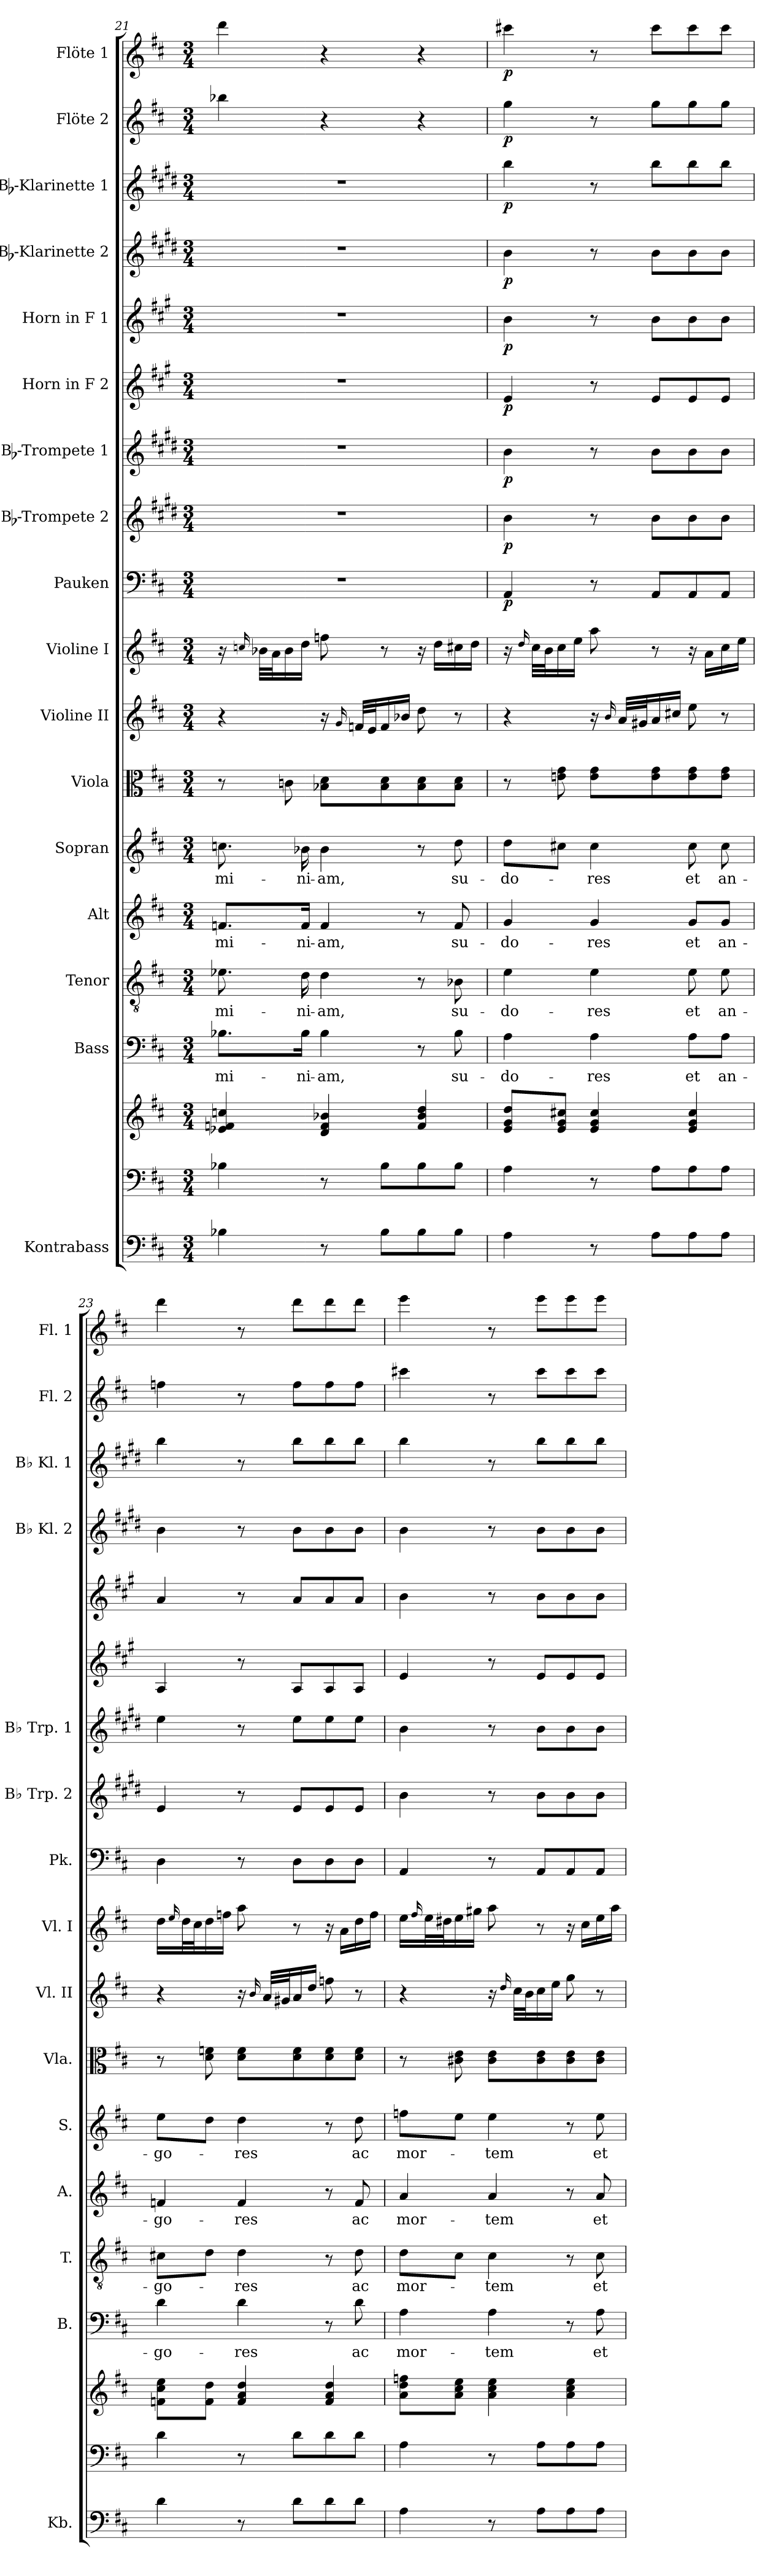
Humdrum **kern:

**kern	**kern	**kern	**kern	**text	**kern	**text	**kern	**text	**kern	**text	**kern	**kern	**kern	**kern	**dynam	**kern	**dynam	**kern	**dynam	**kern	**dynam	**kern	**dynam	**kern	**dynam	**kern	**dynam	**kern	**dynam	**kern	**dynam
*part18	*part17	*part17	*part16	*part16	*part15	*part15	*part14	*part14	*part13	*part13	*part12	*part11	*part10	*part9	*part9	*part8	*part8	*part7	*part7	*part6	*part6	*part5	*part5	*part4	*part4	*part3	*part3	*part2	*part2	*part1	*part1
*staff19	*staff18	*staff17	*staff16	*staff16	*staff15	*staff15	*staff14	*staff14	*staff13	*staff13	*staff12	*staff11	*staff10	*staff9	*staff9	*staff8	*staff8	*staff7	*staff7	*staff6	*staff6	*staff5	*staff5	*staff4	*staff4	*staff3	*staff3	*staff2	*staff2	*staff1	*staff1
*I"Kontrabass	*	*	*I"Bass	*	*I"Tenor	*	*I"Alt	*	*I"Sopran	*	*I"Viola	*I"Violine II	*I"Violine I	*I"Pauken	*	*I"Bb-Trompete 2	*	*I"Bb-Trompete 1	*	*I"Horn in F 2	*	*I"Horn in F 1	*	*I"Bb-Klarinette 2	*	*I"Bb-Klarinette 1	*	*I"Flöte 2	*	*I"Flöte 1	*
*I'Kb.	*	*	*I'B.	*	*I'T.	*	*I'A.	*	*I'S.	*	*I'Vla.	*I'Vl. II	*I'Vl. I	*I'Pk.	*	*I'Bb Trp. 2	*	*I'Bb Trp. 1	*	*	*	*	*	*I'Bb Kl. 2	*	*I'Bb Kl. 1	*	*I'Fl. 2	*	*I'Fl. 1	*
*clefF4	*clefF4	*clefG2	*clefF4	*	*clefGv2	*	*clefG2	*	*clefG2	*	*clefC3	*clefG2	*clefG2	*clefF4	*	*clefG2	*	*clefG2	*	*clefG2	*	*clefG2	*	*clefG2	*	*clefG2	*	*clefG2	*	*clefG2	*
*ITrd7c12	*	*	*	*	*	*	*	*	*	*	*	*	*	*	*	*ITrd1c2	*	*ITrd1c2	*	*ITrd4c7	*	*ITrd4c7	*	*ITrd1c2	*	*ITrd1c2	*	*	*	*	*
*k[f#c#]	*k[f#c#]	*k[f#c#]	*k[f#c#]	*	*k[f#c#]	*	*k[f#c#]	*	*k[f#c#]	*	*k[f#c#]	*k[f#c#]	*k[f#c#]	*k[f#c#]	*	*k[f#c#]	*	*k[f#c#]	*	*k[f#c#]	*	*k[f#c#]	*	*k[f#c#]	*	*k[f#c#]	*	*k[f#c#]	*	*k[f#c#]	*
*D:	*D:	*D:	*D:	*	*D:	*	*D:	*	*D:	*	*D:	*D:	*D:	*D:	*	*D:	*	*D:	*	*D:	*	*D:	*	*D:	*	*D:	*	*D:	*	*D:	*
*M3/4	*M3/4	*M3/4	*M3/4	*	*M3/4	*	*M3/4	*	*M3/4	*	*M3/4	*M3/4	*M3/4	*M3/4	*	*M3/4	*	*M3/4	*	*M3/4	*	*M3/4	*	*M3/4	*	*M3/4	*	*M3/4	*	*M3/4	*
=21	=21	=21	=21	=21	=21	=21	=21	=21	=21	=21	=21	=21	=21	=21	=21	=21	=21	=21	=21	=21	=21	=21	=21	=21	=21	=21	=21	=21	=21	=21	=21
!	!	!	!	!LO:LY:b	!	!LO:LY:b	!	!LO:LY:b	!	!LO:LY:b	!	!	!	!	!	!	!	!	!	!	!	!	!	!	!	!	!	!	!	!	!
4BB-X\	4B-X\	4e-X/ 4fn/ 4ccn/	8.B-X\L	-mi-	8.e-X\	-mi-	8.fn/L	-mi-	8.ccn\	-mi-	8r	4r	16r	2.r	.	2.r	.	2.r	.	2.r	.	2.r	.	2.r	.	2.r	.	4bb-X\	.	4ddd\	.
.	.	.	.	.	.	.	.	.	.	.	.	.	16qqccn/	.	.	.	.	.	.	.	.	.	.	.	.	.	.	.	.	.	.
.	.	.	.	.	.	.	.	.	.	.	.	.	32b-X\LLL	.	.	.	.	.	.	.	.	.	.	.	.	.	.	.	.	.	.
.	.	.	.	.	.	.	.	.	.	.	.	.	32a\J	.	.	.	.	.	.	.	.	.	.	.	.	.	.	.	.	.	.
.	.	.	.	.	.	.	.	.	.	.	8cn\	.	16b-\	.	.	.	.	.	.	.	.	.	.	.	.	.	.	.	.	.	.
!	!	!	!	!LO:LY:b	!	!LO:LY:b	!	!LO:LY:b	!	!LO:LY:b	!	!	!	!	!	!	!	!	!	!	!	!	!	!	!	!	!	!	!	!	!
.	.	.	16B-\Jk	-ni-	16d\	-ni-	16f/Jk	-ni-	16b-X\	-ni-	.	.	16dd\JJ	.	.	.	.	.	.	.	.	.	.	.	.	.	.	.	.	.	.
!	!	!	!	!LO:LY:b	!	!LO:LY:b	!	!LO:LY:b	!	!LO:LY:b	!	!	!	!	!	!	!	!	!	!	!	!	!	!	!	!	!	!	!	!	!
8r	8r	4d/ 4f/ 4b-X/	4B-\	-am,	4d\	-am,	4f/	-am,	4b-\	-am,	8B-X\ 8d\L	16r	8ffn\	.	.	.	.	.	.	.	.	.	.	.	.	.	.	4r	.	4r	.
.	.	.	.	.	.	.	.	.	.	.	.	16qqg/	.	.	.	.	.	.	.	.	.	.	.	.	.	.	.	.	.	.	.
.	.	.	.	.	.	.	.	.	.	.	.	32fn/LLL	.	.	.	.	.	.	.	.	.	.	.	.	.	.	.	.	.	.	.
.	.	.	.	.	.	.	.	.	.	.	.	32e/J	.	.	.	.	.	.	.	.	.	.	.	.	.	.	.	.	.	.	.
8BB-\L	8B-\L	.	.	.	.	.	.	.	.	.	8B-\ 8d\	16f/	8r	.	.	.	.	.	.	.	.	.	.	.	.	.	.	.	.	.	.
.	.	.	.	.	.	.	.	.	.	.	.	16b-X/JJ	.	.	.	.	.	.	.	.	.	.	.	.	.	.	.	.	.	.	.
8BB-\	8B-\	4f/ 4b-/ 4dd/	8r	.	8r	.	8r	.	8r	.	8B-\ 8d\	8dd\	16r	.	.	.	.	.	.	.	.	.	.	.	.	.	.	4r	.	4r	.
.	.	.	.	.	.	.	.	.	.	.	.	.	16dd\LL	.	.	.	.	.	.	.	.	.	.	.	.	.	.	.	.	.	.
!	!	!	!	!LO:LY:b	!	!LO:LY:b	!	!LO:LY:b	!	!LO:LY:b	!	!	!	!	!	!	!	!	!	!	!	!	!	!	!	!	!	!	!	!	!
8BB-\J	8B-\J	.	8B-\	su-	8B-X\	su-	8f/	su-	8dd\	su-	8B-\ 8d\J	8r	16cc#X\	.	.	.	.	.	.	.	.	.	.	.	.	.	.	.	.	.	.
.	.	.	.	.	.	.	.	.	.	.	.	.	16dd\JJ	.	.	.	.	.	.	.	.	.	.	.	.	.	.	.	.	.	.
=22	=22	=22	=22	=22	=22	=22	=22	=22	=22	=22	=22	=22	=22	=22	=22	=22	=22	=22	=22	=22	=22	=22	=22	=22	=22	=22	=22	=22	=22	=22	=22
!	!	!	!	!LO:LY:b	!	!LO:LY:b	!	!LO:LY:b	!	!LO:LY:b	!	!	!	!	!LO:DY:b	!	!LO:DY:b	!	!LO:DY:b	!	!LO:DY:b	!	!LO:DY:b	!	!LO:DY:b	!	!LO:DY:b	!	!LO:DY:b	!	!LO:DY:b
4AA\	4A\	8e/ 8g/ 8dd/L	4A\	-do-	4e\	-do-	4g/	-do-	8dd\L	-do-	8r	4r	16r	4AA/	p	4a\	p	4a\	p	4A/	p	4e\	p	4a\	p	4aa\	p	4gg\	p	4ccc#X\	p
.	.	.	.	.	.	.	.	.	.	.	.	.	16qqdd/	.	.	.	.	.	.	.	.	.	.	.	.	.	.	.	.	.	.
.	.	.	.	.	.	.	.	.	.	.	.	.	32cc#\LLL	.	.	.	.	.	.	.	.	.	.	.	.	.	.	.	.	.	.
.	.	.	.	.	.	.	.	.	.	.	.	.	32b\J	.	.	.	.	.	.	.	.	.	.	.	.	.	.	.	.	.	.
.	.	8e/ 8g/ 8cc#X/J	.	.	.	.	.	.	8cc#X\J	.	8en\ 8g\	.	16cc#\	.	.	.	.	.	.	.	.	.	.	.	.	.	.	.	.	.	.
.	.	.	.	.	.	.	.	.	.	.	.	.	16ee\JJ	.	.	.	.	.	.	.	.	.	.	.	.	.	.	.	.	.	.
!	!	!	!	!LO:LY:b	!	!LO:LY:b	!	!LO:LY:b	!	!LO:LY:b	!	!	!	!	!	!	!	!	!	!	!	!	!	!	!	!	!	!	!	!	!
8r	8r	4e/ 4g/ 4cc#/	4A\	-res	4e\	-res	4g/	-res	4cc#\	-res	8e\ 8g\L	16r	8aa\	8r	.	8r	.	8r	.	8r	.	8r	.	8r	.	8r	.	8r	.	8r	.
.	.	.	.	.	.	.	.	.	.	.	.	16qqb/	.	.	.	.	.	.	.	.	.	.	.	.	.	.	.	.	.	.	.
.	.	.	.	.	.	.	.	.	.	.	.	32a/LLL	.	.	.	.	.	.	.	.	.	.	.	.	.	.	.	.	.	.	.
.	.	.	.	.	.	.	.	.	.	.	.	32g#X/J	.	.	.	.	.	.	.	.	.	.	.	.	.	.	.	.	.	.	.
8AA\L	8A\L	.	.	.	.	.	.	.	.	.	8e\ 8g\	16a/	8r	8AA/L	.	8a\L	.	8a\L	.	8A/L	.	8e\L	.	8a\L	.	8aa\L	.	8gg\L	.	8ccc#\L	.
.	.	.	.	.	.	.	.	.	.	.	.	16cc#X/JJ	.	.	.	.	.	.	.	.	.	.	.	.	.	.	.	.	.	.	.
!	!	!	!	!LO:LY:b	!	!LO:LY:b	!	!LO:LY:b	!	!LO:LY:b	!	!	!	!	!	!	!	!	!	!	!	!	!	!	!	!	!	!	!	!	!
8AA\	8A\	4e/ 4g/ 4cc#/	8A\L	et	8e\	et	8g/L	et	8cc#\	et	8e\ 8g\	8ee\	16r	8AA/	.	8a\	.	8a\	.	8A/	.	8e\	.	8a\	.	8aa\	.	8gg\	.	8ccc#\	.
.	.	.	.	.	.	.	.	.	.	.	.	.	16a\LL	.	.	.	.	.	.	.	.	.	.	.	.	.	.	.	.	.	.
!	!	!	!	!LO:LY:b	!	!LO:LY:b	!	!LO:LY:b	!	!LO:LY:b	!	!	!	!	!	!	!	!	!	!	!	!	!	!	!	!	!	!	!	!	!
8AA\J	8A\J	.	8A\J	an-	8e\	an-	8g/J	an-	8cc#\	an-	8e\ 8g\J	8r	16cc#\	8AA/J	.	8a\J	.	8a\J	.	8A/J	.	8e\J	.	8a\J	.	8aa\J	.	8gg\J	.	8ccc#\J	.
.	.	.	.	.	.	.	.	.	.	.	.	.	16ee\JJ	.	.	.	.	.	.	.	.	.	.	.	.	.	.	.	.	.	.
!!LO:PB:g=z
=23	=23	=23	=23	=23	=23	=23	=23	=23	=23	=23	=23	=23	=23	=23	=23	=23	=23	=23	=23	=23	=23	=23	=23	=23	=23	=23	=23	=23	=23	=23	=23
!	!	!	!	!LO:LY:b	!	!LO:LY:b	!	!LO:LY:b	!	!LO:LY:b	!	!	!	!	!	!	!	!	!	!	!	!	!	!	!	!	!	!	!	!	!
4D\	4d\	8fn\ 8cc#\ 8ee\L	4d\	-go-	8c#X\L	-go-	4fn/	-go-	8ee\L	-go-	8r	4r	16dd\LL	4D\	.	4d/	.	4dd\	.	4D/	.	4d/	.	4a\	.	4aa\	.	4ffn\	.	4ddd\	.
.	.	.	.	.	.	.	.	.	.	.	.	.	16qqee/	.	.	.	.	.	.	.	.	.	.	.	.	.	.	.	.	.	.
.	.	.	.	.	.	.	.	.	.	.	.	.	32dd\L	.	.	.	.	.	.	.	.	.	.	.	.	.	.	.	.	.	.
.	.	.	.	.	.	.	.	.	.	.	.	.	32cc#\J	.	.	.	.	.	.	.	.	.	.	.	.	.	.	.	.	.	.
.	.	8f\ 8dd\J	.	.	8d\J	.	.	.	8dd\J	.	8d\ 8fn\	.	16dd\	.	.	.	.	.	.	.	.	.	.	.	.	.	.	.	.	.	.
.	.	.	.	.	.	.	.	.	.	.	.	.	16ffn\JJ	.	.	.	.	.	.	.	.	.	.	.	.	.	.	.	.	.	.
!	!	!	!	!LO:LY:b	!	!LO:LY:b	!	!LO:LY:b	!	!LO:LY:b	!	!	!	!	!	!	!	!	!	!	!	!	!	!	!	!	!	!	!	!	!
8r	8r	4f/ 4a/ 4dd/	4d\	-res	4d\	-res	4f/	-res	4dd\	-res	8d\ 8f\L	16r	8aa\	8r	.	8r	.	8r	.	8r	.	8r	.	8r	.	8r	.	8r	.	8r	.
.	.	.	.	.	.	.	.	.	.	.	.	16qqb/	.	.	.	.	.	.	.	.	.	.	.	.	.	.	.	.	.	.	.
.	.	.	.	.	.	.	.	.	.	.	.	32a/LLL	.	.	.	.	.	.	.	.	.	.	.	.	.	.	.	.	.	.	.
.	.	.	.	.	.	.	.	.	.	.	.	32g#X/J	.	.	.	.	.	.	.	.	.	.	.	.	.	.	.	.	.	.	.
8D\L	8d\L	.	.	.	.	.	.	.	.	.	8d\ 8f\	16a/	8r	8D\L	.	8d/L	.	8dd\L	.	8D/L	.	8d/L	.	8a\L	.	8aa\L	.	8ff\L	.	8ddd\L	.
.	.	.	.	.	.	.	.	.	.	.	.	16dd/JJ	.	.	.	.	.	.	.	.	.	.	.	.	.	.	.	.	.	.	.
8D\	8d\	4f/ 4a/ 4dd/	8r	.	8r	.	8r	.	8r	.	8d\ 8f\	8ffn\	16r	8D\	.	8d/	.	8dd\	.	8D/	.	8d/	.	8a\	.	8aa\	.	8ff\	.	8ddd\	.
.	.	.	.	.	.	.	.	.	.	.	.	.	16a\LL	.	.	.	.	.	.	.	.	.	.	.	.	.	.	.	.	.	.
!	!	!	!	!LO:LY:b	!	!LO:LY:b	!	!LO:LY:b	!	!LO:LY:b	!	!	!	!	!	!	!	!	!	!	!	!	!	!	!	!	!	!	!	!	!
8D\J	8d\J	.	8d\	ac	8d\	ac	8f/	ac	8dd\	ac	8d\ 8f\J	8r	16dd\	8D\J	.	8d/J	.	8dd\J	.	8D/J	.	8d/J	.	8a\J	.	8aa\J	.	8ff\J	.	8ddd\J	.
.	.	.	.	.	.	.	.	.	.	.	.	.	16ff\JJ	.	.	.	.	.	.	.	.	.	.	.	.	.	.	.	.	.	.
=24	=24	=24	=24	=24	=24	=24	=24	=24	=24	=24	=24	=24	=24	=24	=24	=24	=24	=24	=24	=24	=24	=24	=24	=24	=24	=24	=24	=24	=24	=24	=24
!	!	!	!	!LO:LY:b	!	!LO:LY:b	!	!LO:LY:b	!	!LO:LY:b	!	!	!	!	!	!	!	!	!	!	!	!	!	!	!	!	!	!	!	!	!
4AA\	4A\	8a\ 8dd\ 8ffn\L	4A\	mor-	8d\L	mor-	4a/	mor-	8ffn\L	mor-	8r	4r	16ee\LL	4AA/	.	4a\	.	4a\	.	4A/	.	4e\	.	4a\	.	4aa\	.	4ccc#X\	.	4eee\	.
.	.	.	.	.	.	.	.	.	.	.	.	.	16qqff#/	.	.	.	.	.	.	.	.	.	.	.	.	.	.	.	.	.	.
.	.	.	.	.	.	.	.	.	.	.	.	.	32ee\L	.	.	.	.	.	.	.	.	.	.	.	.	.	.	.	.	.	.
.	.	.	.	.	.	.	.	.	.	.	.	.	32dd#X\J	.	.	.	.	.	.	.	.	.	.	.	.	.	.	.	.	.	.
.	.	8a\ 8cc#\ 8ee\J	.	.	8c#\J	.	.	.	8ee\J	.	8c#X\ 8e\	.	16ee\	.	.	.	.	.	.	.	.	.	.	.	.	.	.	.	.	.	.
.	.	.	.	.	.	.	.	.	.	.	.	.	16gg#X\JJ	.	.	.	.	.	.	.	.	.	.	.	.	.	.	.	.	.	.
!	!	!	!	!LO:LY:b	!	!LO:LY:b	!	!LO:LY:b	!	!LO:LY:b	!	!	!	!	!	!	!	!	!	!	!	!	!	!	!	!	!	!	!	!	!
8r	8r	4a\ 4cc#\ 4ee\	4A\	-tem	4c#\	-tem	4a/	-tem	4ee\	-tem	8c#\ 8e\L	16r	8aa\	8r	.	8r	.	8r	.	8r	.	8r	.	8r	.	8r	.	8r	.	8r	.
.	.	.	.	.	.	.	.	.	.	.	.	16qqdd/	.	.	.	.	.	.	.	.	.	.	.	.	.	.	.	.	.	.	.
.	.	.	.	.	.	.	.	.	.	.	.	32cc#\LLL	.	.	.	.	.	.	.	.	.	.	.	.	.	.	.	.	.	.	.
.	.	.	.	.	.	.	.	.	.	.	.	32b\J	.	.	.	.	.	.	.	.	.	.	.	.	.	.	.	.	.	.	.
8AA\L	8A\L	.	.	.	.	.	.	.	.	.	8c#\ 8e\	16cc#\	8r	8AA/L	.	8a\L	.	8a\L	.	8A/L	.	8e\L	.	8a\L	.	8aa\L	.	8ccc#\L	.	8eee\L	.
.	.	.	.	.	.	.	.	.	.	.	.	16ee\JJ	.	.	.	.	.	.	.	.	.	.	.	.	.	.	.	.	.	.	.
8AA\	8A\	4a\ 4cc#\ 4ee\	8r	.	8r	.	8r	.	8r	.	8c#\ 8e\	8gg\	16r	8AA/	.	8a\	.	8a\	.	8A/	.	8e\	.	8a\	.	8aa\	.	8ccc#\	.	8eee\	.
.	.	.	.	.	.	.	.	.	.	.	.	.	16cc#\LL	.	.	.	.	.	.	.	.	.	.	.	.	.	.	.	.	.	.
!	!	!	!	!LO:LY:b	!	!LO:LY:b	!	!LO:LY:b	!	!LO:LY:b	!	!	!	!	!	!	!	!	!	!	!	!	!	!	!	!	!	!	!	!	!
8AA\J	8A\J	.	8A\	et	8c#\	et	8a/	et	8ee\	et	8c#\ 8e\J	8r	16ee\	8AA/J	.	8a\J	.	8a\J	.	8A/J	.	8e\J	.	8a\J	.	8aa\J	.	8ccc#\J	.	8eee\J	.
.	.	.	.	.	.	.	.	.	.	.	.	.	16aa\JJ	.	.	.	.	.	.	.	.	.	.	.	.	.	.	.	.	.	.
=	=	=	=	=	=	=	=	=	=	=	=	=	=	=	=	=	=	=	=	=	=	=	=	=	=	=	=	=	=	=	=
*-	*-	*-	*-	*-	*-	*-	*-	*-	*-	*-	*-	*-	*-	*-	*-	*-	*-	*-	*-	*-	*-	*-	*-	*-	*-	*-	*-	*-	*-	*-	*-
